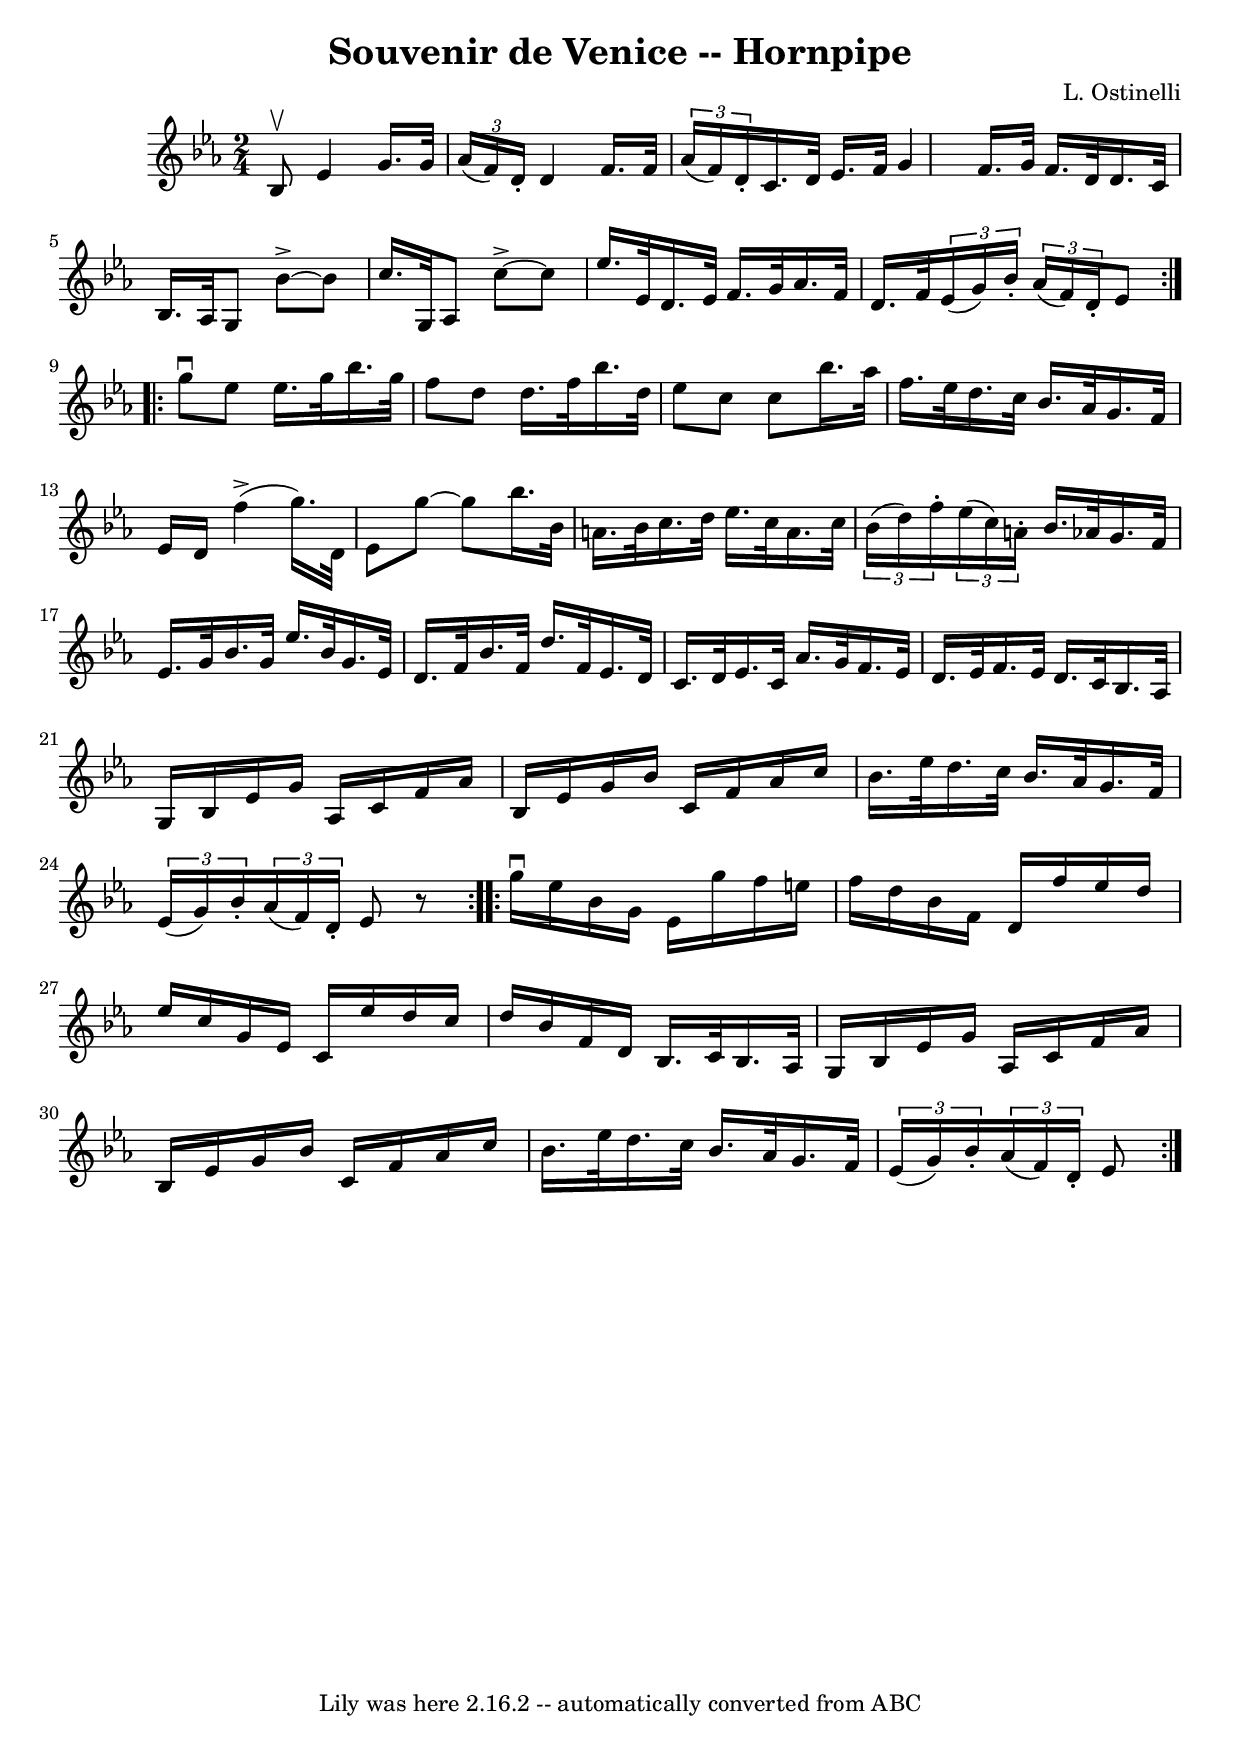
\version "2.7.40"
\include "Mammoth.ily"
\header {
	book = "Cole's 1000 Fiddle Tunes"
	composer = "L. Ostinelli"
	crossRefNumber = "1"
	footnotes = ""
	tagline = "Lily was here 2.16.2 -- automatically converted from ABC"
	title = "Souvenir de Venice -- Hornpipe"
}
voicedefault =  {
\set Score.defaultBarType = "empty"

\repeat volta 2 {
\time 2/4 \key ees \major bes8^\upbow |
 ees'4 g'16. g'32    
\times 2/3 { aes'16 (f'16) d'16 -. } |
 d'4 f'16. f'32  
  \times 2/3 { aes'16 (f'16) d'16 -. } |
 c'16. d'32    
ees'16. f'32 g'4  |
 f'16. g'32 f'16. d'32 d'16.    
c'32 bes16. aes32  |
 g8 bes'8^\accent  ~ bes'8    
c''16. g32  |
 aes8 c''8^\accent  ~ c''8 ees''16.    
ees'32  |
 d'16. ees'32 f'16. g'32 aes'16. f'32    
d'16. f'32  |
   \times 2/3 { ees'16 (g'16) bes'16 -. }   
\times 2/3 { aes'16 (f'16) d'16 -. } ees'8  }     \repeat volta 2 { 
 g''8^\downbow ees''8 ees''16. g''32 bes''16. g''32  |
   
f''8 d''8 d''16. f''32 bes''16. d''32  |
 ees''8 c''8 
 c''8 bes''16. aes''32  |
 f''16. ees''32 d''16.    
c''32 bes'16. aes'32 g'16. f'32  |
 ees'16 d'16      
f''4 (^\accent g''16.) d'32  |
 ees'8 g''8   ~ g''8    
bes''16. bes'32  |
 a'16. bes'32 c''16. d''32 ees''16.   
 c''32 a'16. c''32  |
     \times 2/3 { bes'16 (d''16)   
f''16 -. }   \times 2/3 { ees''16 (c''16) a'16 -. } bes'16.    
aes'!32 g'16. f'32  |
 ees'16. g'32 bes'16. g'32    
ees''16. bes'32 g'16. ees'32  |
 d'16. f'32 bes'16.    
f'32 d''16. f'32 ees'16. d'32  |
 c'16. d'32 ees'16.  
 c'32 aes'16. g'32 f'16. ees'32  |
 d'16. ees'32    
f'16. ees'32 d'16. c'32 bes16. aes32  |
 g16 bes16    
ees'16 g'16 aes16 c'16 f'16 aes'16  |
 bes16 ees'16 
 g'16 bes'16 c'16 f'16 aes'16 c''16  |
 bes'16.    
ees''32 d''16. c''32 bes'16. aes'32 g'16. f'32  |
 
\times 2/3 { ees'16 (g'16) bes'16 -. }   \times 2/3 { aes'16 (
f'16) d'16 -. } ees'8    r8 }     \repeat volta 2 { g''16^\downbow   
ees''16 bes'16 g'16 ees'16 g''16 f''16 e''16  |
   
f''16 d''16 bes'16 f'16 d'16 f''16 ees''16 d''16  |
 
 ees''16 c''16 g'16 ees'16 c'16 ees''16 d''16 c''16  
|
 d''16 bes'16 f'16 d'16 bes16. c'32 bes16. aes32 
 |
 g16 bes16 ees'16 g'16 aes16 c'16 f'16 aes'16 
 |
 bes16 ees'16 g'16 bes'16 c'16 f'16 aes'16    
c''16  |
 bes'16. ees''32 d''16. c''32 bes'16. aes'32  
 g'16. f'32  |
 \times 2/3 { ees'16 (g'16) bes'16 -. }   
\times 2/3 { aes'16 (f'16) d'16 -. } ees'8  }   
}

\score{
    <<

	\context Staff="default"
	{
	    \voicedefault 
	}

    >>
	\layout {
	}
	\midi {}
}
